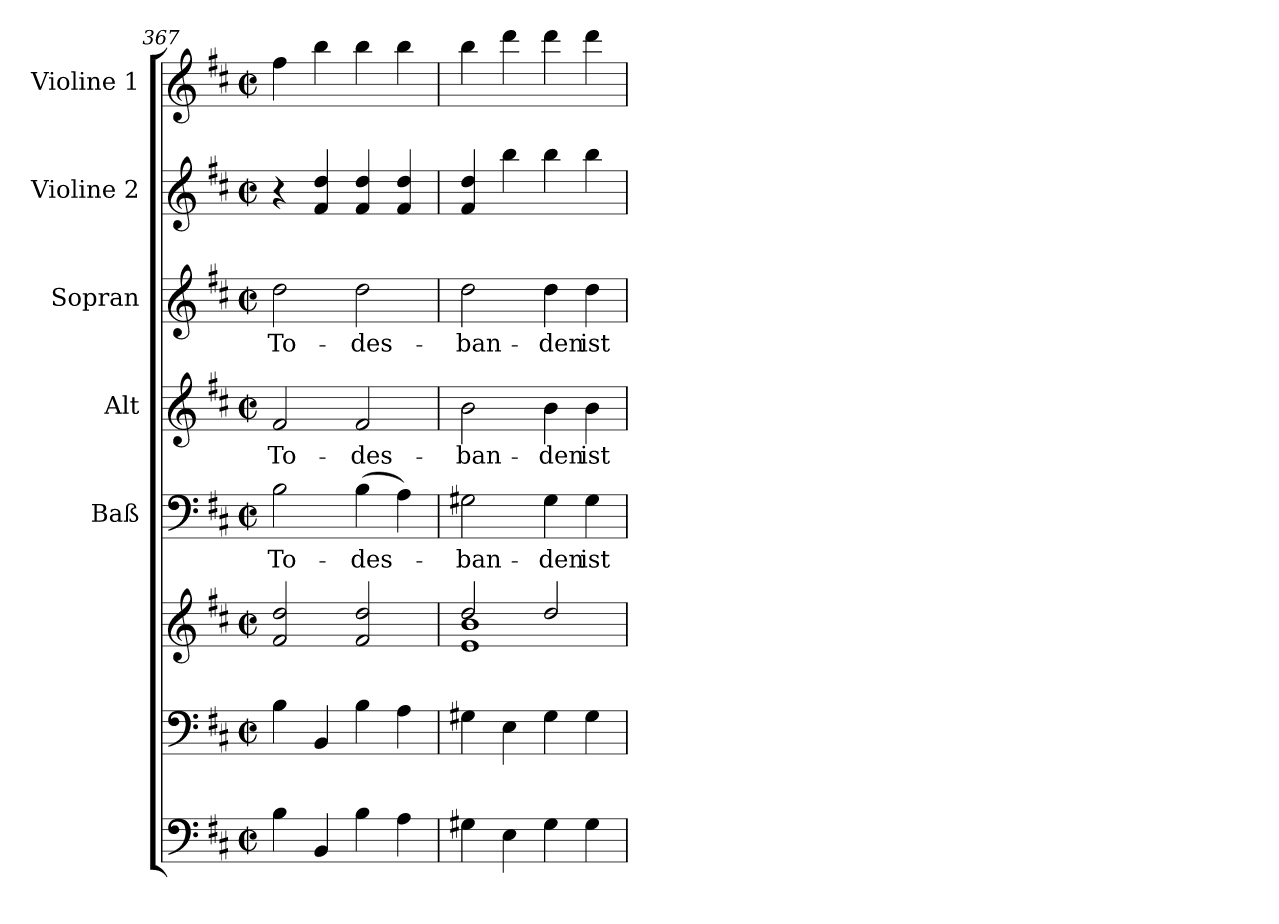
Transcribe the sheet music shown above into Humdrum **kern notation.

**kern	**kern	**kern	**kern	**text	**kern	**text	**kern	**text	**kern	**kern
*part7	*part6	*part6	*part5	*part5	*part4	*part4	*part3	*part3	*part2	*part1
*staff8	*staff7	*staff6	*staff5	*staff5	*staff4	*staff4	*staff3	*staff3	*staff2	*staff1
*	*	*	*I"Baß	*	*I"Alt	*	*I"Sopran	*	*I"Violine 2	*I"Violine 1
*	*	*	*	*	*	*	*	*	*I'Vln	*I'Vln
!!LO:PB:g=z
*clefF4	*clefF4	*clefG2	*clefF4	*	*clefG2	*	*clefG2	*	*clefG2	*clefG2
*ITrd7c12	*	*	*	*	*	*	*	*	*	*
*k[f#c#]	*k[f#c#]	*k[f#c#]	*k[f#c#]	*	*k[f#c#]	*	*k[f#c#]	*	*k[f#c#]	*k[f#c#]
*D:	*D:	*D:	*D:	*	*D:	*	*D:	*	*D:	*D:
*M2/2	*M2/2	*M2/2	*M2/2	*	*M2/2	*	*M2/2	*	*M2/2	*M2/2
*met(c|)	*met(c|)	*met(c|)	*met(c|)	*	*met(c|)	*	*met(c|)	*	*met(c|)	*met(c|)
=367	=367	=367	=367	=367	=367	=367	=367	=367	=367	=367
!	!	!	!	!LO:LY:b	!	!LO:LY:b	!	!LO:LY:b	!	!
4BB\	4B\	2f#/ 2dd/	2B\	To-	2f#/	To-	2dd\	To-	4r	4ff#\
4BBB/	4BB/	.	.	.	.	.	.	.	4f#/ 4dd/	4bb\
!	!	!	!	!LO:LY:b	!	!LO:LY:b	!	!LO:LY:b	!	!
4BB\	4B\	2f#/ 2dd/	(>4B\	-des-	2f#/	-des-	2dd\	-des-	4f#/ 4dd/	4bb\
4AA\	4A\	.	4A\)	.	.	.	.	.	4f#/ 4dd/	4bb\
=368	=368	=368	=368	=368	=368	=368	=368	=368	=368	=368
*	*	*^	*	*	*	*	*	*	*	*
!	!	!	!	!	!LO:LY:b	!	!LO:LY:b	!	!LO:LY:b	!	!
4GG#X\	4G#X\	2dd/	1e 1b	2G#X\	-ban-	2b\	-ban-	2dd\	-ban-	4f#/ 4dd/	4bb\
4EE\	4E\	.	.	.	.	.	.	.	.	4bb\	4ddd\
!	!	!	!	!	!LO:LY:b	!	!LO:LY:b	!	!LO:LY:b	!	!
4GG#\	4G#\	2dd/	.	4G#\	-den	4b\	-den	4dd\	-den	4bb\	4ddd\
!	!	!	!	!	!LO:LY:b	!	!LO:LY:b	!	!LO:LY:b	!	!
4GG#\	4G#\	.	.	4G#\	ist	4b\	ist	4dd\	ist	4bb\	4ddd\
*	*	*v	*v	*	*	*	*	*	*	*	*
=	=	=	=	=	=	=	=	=	=	=
*-	*-	*-	*-	*-	*-	*-	*-	*-	*-	*-
